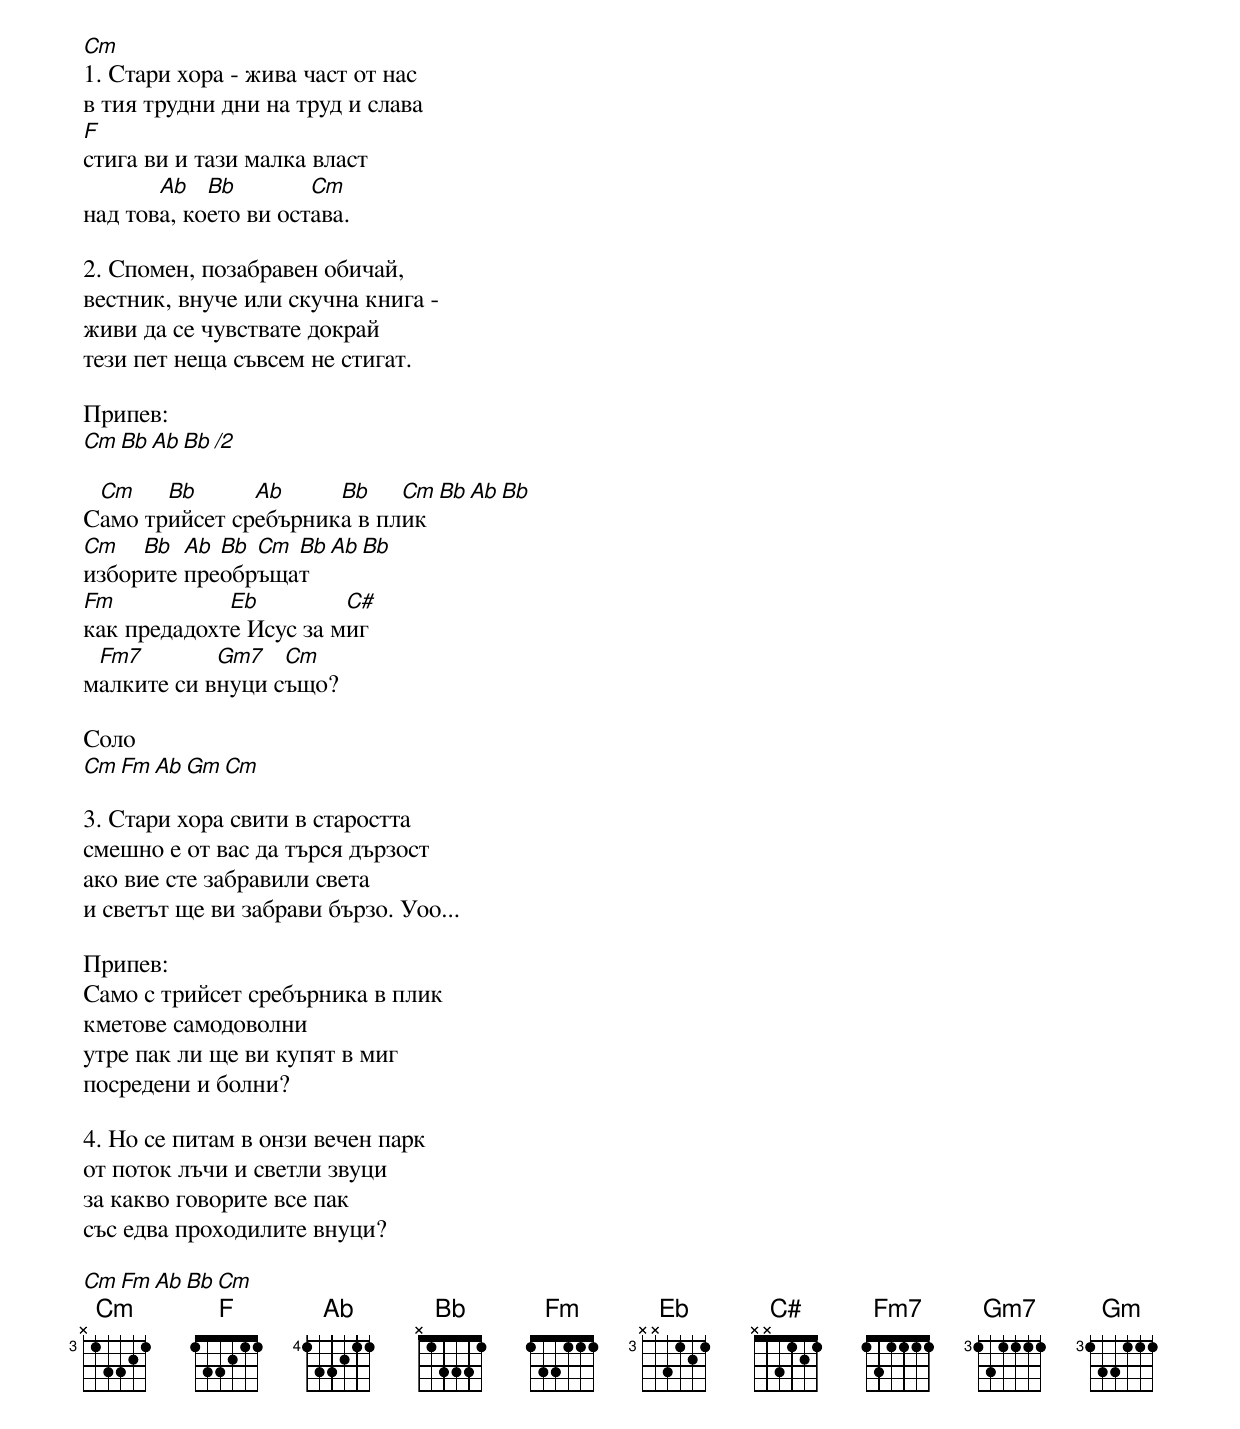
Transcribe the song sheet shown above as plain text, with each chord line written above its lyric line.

Cm
1. Стари хора - жива част от нас
в тия трудни дни на труд и слава
F
стига ви и тази малка власт
       Ab   Bb        Cm
над това, което ви остава.

2. Спомен, позабравен обичай,
вестник, внуче или скучна книга -
живи да се чувствате докрай
тези пет неща съвсем не стигат.

Припев:
Cm Bb Ab Bb /2

 Cm    Bb      Ab     Bb    Cm Bb Ab Bb
Само трийсет сребърника в плик
Cm   Bb  Ab Bb Cm Bb Ab Bb
изборите преобръщат
Fm           Eb         C#
как предадохте Исус за миг
 Fm7        Gm7   Cm
малките си внуци също?

Соло
Cm  Fm  Ab Gm Cm

3. Стари хора свити в старостта
смешно е от вас да търся дързост
ако вие сте забравили света
и светът ще ви забрави бързо. Уоо...

Припев:
Само с трийсет сребърника в плик
кметове самодоволни
утре пак ли ще ви купят в миг
посредени и болни?

4. Но се питам в онзи вечен парк
от поток лъчи и светли звуци
за какво говорите все пак
със едва проходилите внуци?

Cm Fm Ab Bb Cm
